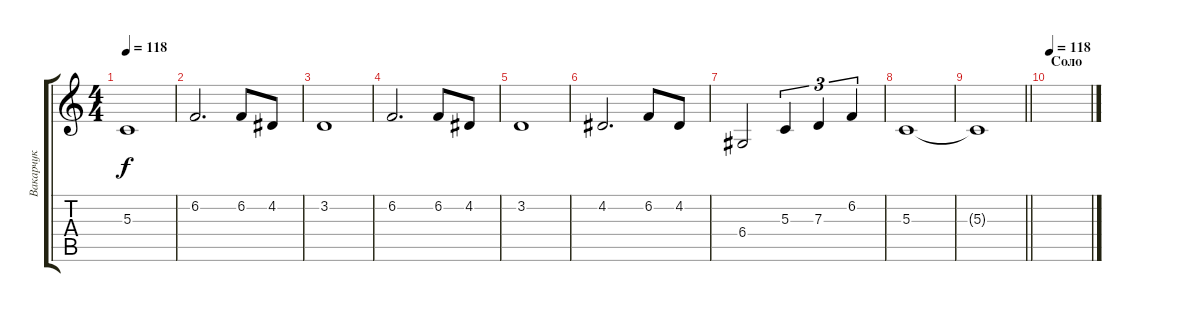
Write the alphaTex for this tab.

\track ("Вакарчук" "Вакарчук") {instrument tenorsax}
\staff {score tabs}
\tuning (E4 B3 G3 D3 A2 E2) {hide}
\ts (4 4)
\tempo 118
\clef g2
\ks c
5.3{t}.1{dy f} |
6.2.2{d} 6.2.8 4.2.8 |
3.2.1 |
6.2.2{d} 6.2.8 4.2.8 |
3.2.1 |
4.2.2{d} 6.2.8 4.2.8 |
6.4.2 5.3.4{tu (3 2)} 7.3.4{tu (3 2)} 6.2.4{tu (3 2)} |
5.3.1 |
\barLineRight lightlight
5.3{t}.1 |
\section ("" "Соло")
\tempo 118
